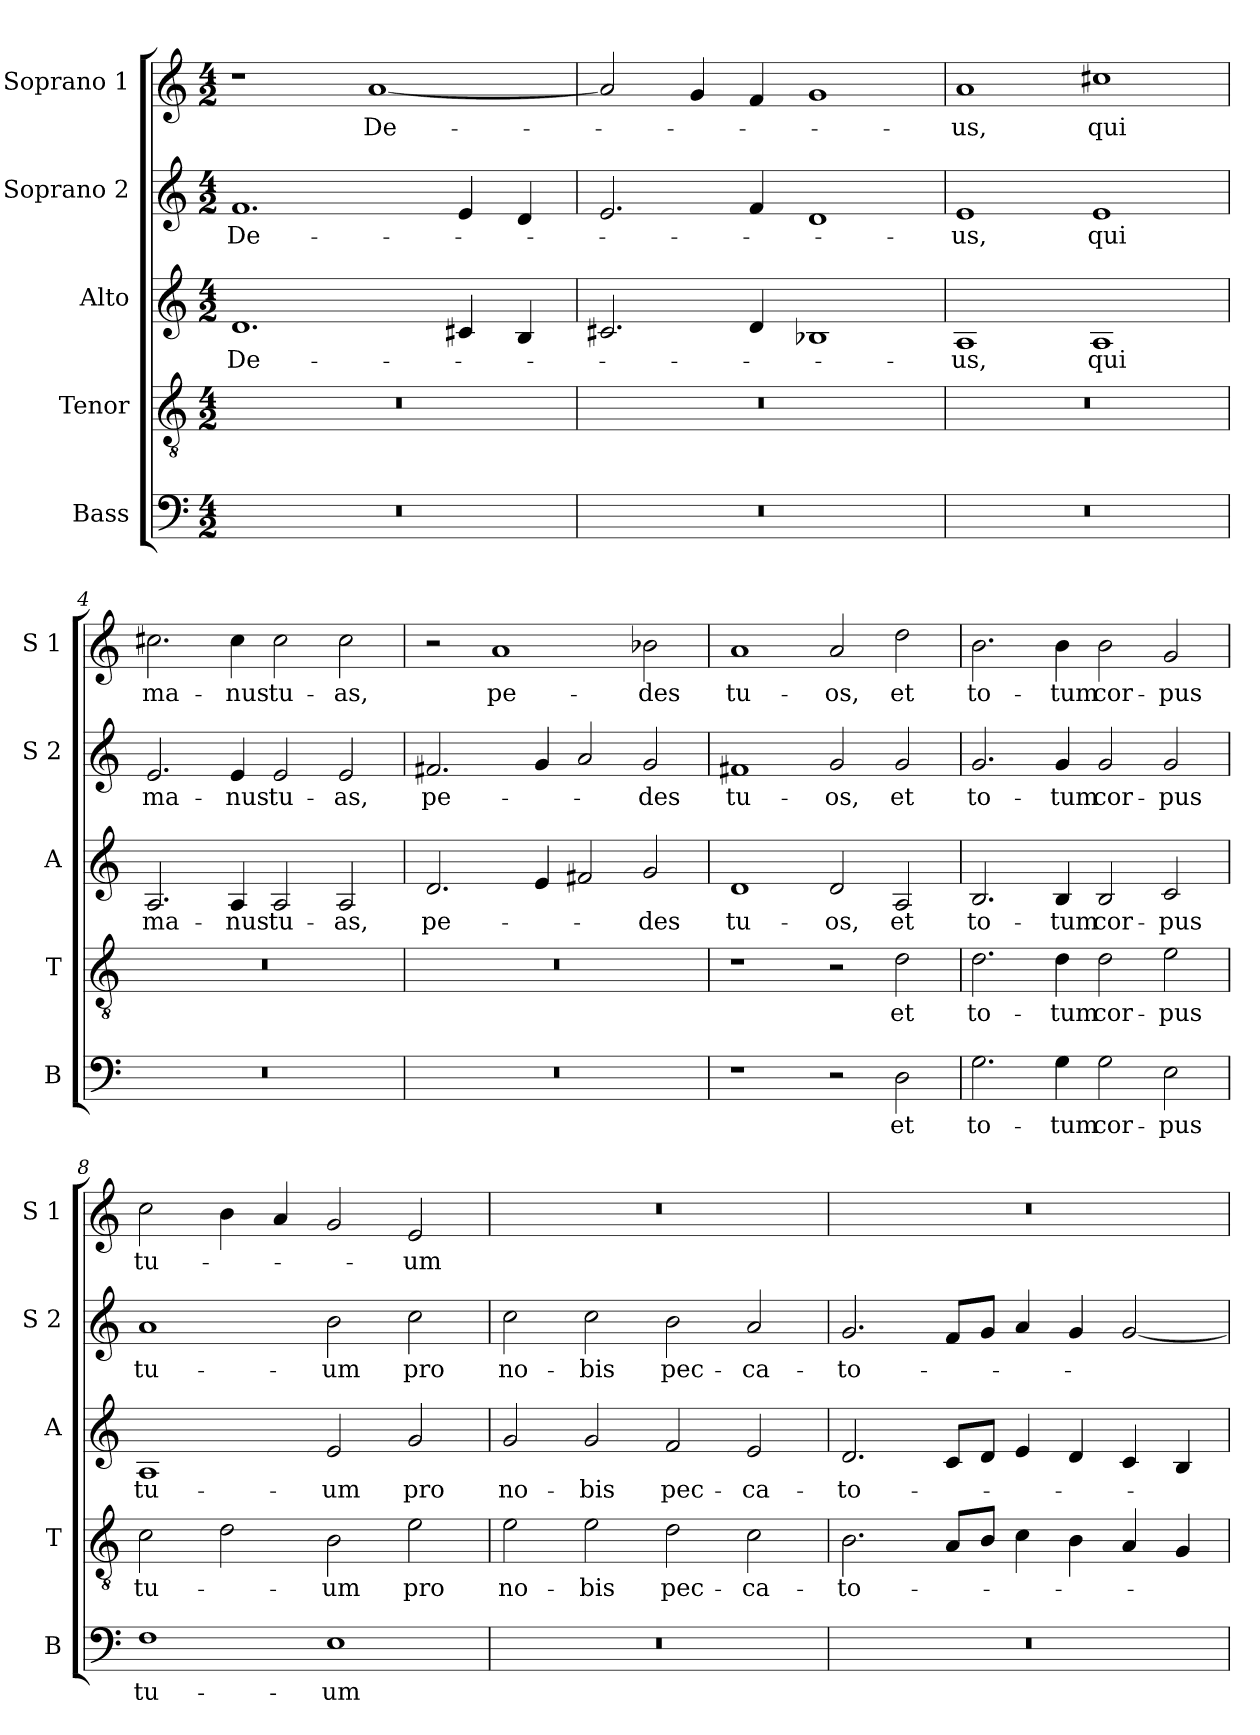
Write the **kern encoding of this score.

**kern	**text	**kern	**text	**kern	**text	**kern	**text	**kern	**text
*part5	*part5	*part4	*part4	*part3	*part3	*part2	*part2	*part1	*part1
*staff5	*staff5	*staff4	*staff4	*staff3	*staff3	*staff2	*staff2	*staff1	*staff1
*I"Bass	*	*I"Tenor	*	*I"Alto	*	*I"Soprano 2	*	*I"Soprano 1	*
*I'B	*	*I'T	*	*I'A	*	*I'S 2	*	*I'S 1	*
*clefF4	*	*clefGv2	*	*clefG2	*	*clefG2	*	*clefG2	*
*k[]	*	*k[]	*	*k[]	*	*k[]	*	*k[]	*
*C:	*	*C:	*	*C:	*	*C:	*	*C:	*
*M4/2	*	*M4/2	*	*M4/2	*	*M4/2	*	*M4/2	*
=1	=1	=1	=1	=1	=1	=1	=1	=1	=1
!	!	!	!	!	!LO:LY:b	!	!LO:LY:b	!	!
0r	.	0r	.	1.d	De-	1.f	De-	1r	.
!	!	!	!	!	!	!	!	!	!LO:LY:b
.	.	.	.	.	.	.	.	[1a	De-
.	.	.	.	4c#X/	.	4e/	.	.	.
.	.	.	.	4B/	.	4d/	.	.	.
=2	=2	=2	=2	=2	=2	=2	=2	=2	=2
0r	.	0r	.	2.c#X/	.	2.e/	.	2a/]	.
.	.	.	.	.	.	.	.	4g/	.
.	.	.	.	4d/	.	4f/	.	4f/	.
.	.	.	.	1B-X	.	1d	.	1g	.
=3	=3	=3	=3	=3	=3	=3	=3	=3	=3
!	!	!	!	!	!LO:LY:b	!	!LO:LY:b	!	!LO:LY:b
0r	.	0r	.	1A	-us,	1e	-us,	1a	-us,
!	!	!	!	!	!LO:LY:b	!	!LO:LY:b	!	!LO:LY:b
.	.	.	.	1A	qui	1e	qui	1cc#X	qui
=4	=4	=4	=4	=4	=4	=4	=4	=4	=4
!	!	!	!	!	!LO:LY:b	!	!LO:LY:b	!	!LO:LY:b
0r	.	0r	.	2.A/	ma-	2.e/	ma-	2.cc#X\	ma-
!	!	!	!	!	!LO:LY:b	!	!LO:LY:b	!	!LO:LY:b
.	.	.	.	4A/	-nus	4e/	-nus	4cc#\	-nus
!	!	!	!	!	!LO:LY:b	!	!LO:LY:b	!	!LO:LY:b
.	.	.	.	2A/	tu-	2e/	tu-	2cc#\	tu-
!	!	!	!	!	!LO:LY:b	!	!LO:LY:b	!	!LO:LY:b
.	.	.	.	2A/	-as,	2e/	-as,	2cc#\	-as,
!!LO:LB:g=z
=5	=5	=5	=5	=5	=5	=5	=5	=5	=5
!	!	!	!	!	!LO:LY:b	!	!LO:LY:b	!	!
0r	.	0r	.	2.d/	pe-	2.f#X/	pe-	2r	.
!	!	!	!	!	!	!	!	!	!LO:LY:b
.	.	.	.	.	.	.	.	1a	pe-
.	.	.	.	4e/	.	4g/	.	.	.
.	.	.	.	2f#X/	.	2a/	.	.	.
!	!	!	!	!	!LO:LY:b	!	!LO:LY:b	!	!LO:LY:b
.	.	.	.	2g/	-des	2g/	-des	2b-X\	-des
=6	=6	=6	=6	=6	=6	=6	=6	=6	=6
!	!	!	!	!	!LO:LY:b	!	!LO:LY:b	!	!LO:LY:b
1r	.	1r	.	1d	tu-	1f#X	tu-	1a	tu-
!	!	!	!	!	!LO:LY:b	!	!LO:LY:b	!	!LO:LY:b
2r	.	2r	.	2d/	-os,	2g/	-os,	2a/	-os,
!	!LO:LY:b	!	!LO:LY:b	!	!LO:LY:b	!	!LO:LY:b	!	!LO:LY:b
2D\	et	2d\	et	2A/	et	2g/	et	2dd\	et
=7	=7	=7	=7	=7	=7	=7	=7	=7	=7
!	!LO:LY:b	!	!LO:LY:b	!	!LO:LY:b	!	!LO:LY:b	!	!LO:LY:b
2.G\	to-	2.d\	to-	2.B/	to-	2.g/	to-	2.b\	to-
!	!LO:LY:b	!	!LO:LY:b	!	!LO:LY:b	!	!LO:LY:b	!	!LO:LY:b
4G\	-tum	4d\	-tum	4B/	-tum	4g/	-tum	4b\	-tum
!	!LO:LY:b	!	!LO:LY:b	!	!LO:LY:b	!	!LO:LY:b	!	!LO:LY:b
2G\	cor-	2d\	cor-	2B/	cor-	2g/	cor-	2b\	cor-
!	!LO:LY:b	!	!LO:LY:b	!	!LO:LY:b	!	!LO:LY:b	!	!LO:LY:b
2E\	-pus	2e\	-pus	2c/	-pus	2g/	-pus	2g/	-pus
=8	=8	=8	=8	=8	=8	=8	=8	=8	=8
!	!LO:LY:b	!	!LO:LY:b	!	!LO:LY:b	!	!LO:LY:b	!	!LO:LY:b
1F	tu-	2c\	tu-	1A	tu-	1a	tu-	2cc\	tu-
.	.	2d\	.	.	.	.	.	4b\	.
.	.	.	.	.	.	.	.	4a/	.
!	!LO:LY:b	!	!LO:LY:b	!	!LO:LY:b	!	!LO:LY:b	!	!
1E	-um	2B\	-um	2e/	-um	2b\	-um	2g/	.
!	!	!	!LO:LY:b	!	!LO:LY:b	!	!LO:LY:b	!	!LO:LY:b
.	.	2e\	pro	2g/	pro	2cc\	pro	2e/	-um
!!LO:LB:g=z
=9	=9	=9	=9	=9	=9	=9	=9	=9	=9
!	!	!	!LO:LY:b	!	!LO:LY:b	!	!LO:LY:b	!	!
0r	.	2e\	no-	2g/	no-	2cc\	no-	0r	.
!	!	!	!LO:LY:b	!	!LO:LY:b	!	!LO:LY:b	!	!
.	.	2e\	-bis	2g/	-bis	2cc\	-bis	.	.
!	!	!	!LO:LY:b	!	!LO:LY:b	!	!LO:LY:b	!	!
.	.	2d\	pec-	2f/	pec-	2b\	pec-	.	.
!	!	!	!LO:LY:b	!	!LO:LY:b	!	!LO:LY:b	!	!
.	.	2c\	-ca-	2e/	-ca-	2a/	-ca-	.	.
=10	=10	=10	=10	=10	=10	=10	=10	=10	=10
!	!	!	!LO:LY:b	!	!LO:LY:b	!	!LO:LY:b	!	!
0r	.	2.B\	-to-	2.d/	-to-	2.g/	-to-	0r	.
.	.	8A/L	.	8c/L	.	8f/L	.	.	.
.	.	8B/J	.	8d/J	.	8g/J	.	.	.
.	.	4c\	.	4e/	.	4a/	.	.	.
.	.	4B\	.	4d/	.	4g/	.	.	.
.	.	4A/	.	4c/	.	[2g/	.	.	.
.	.	4G/	.	4B/	.	.	.	.	.
=	=	=	=	=	=	=	=	=	=
*-	*-	*-	*-	*-	*-	*-	*-	*-	*-
